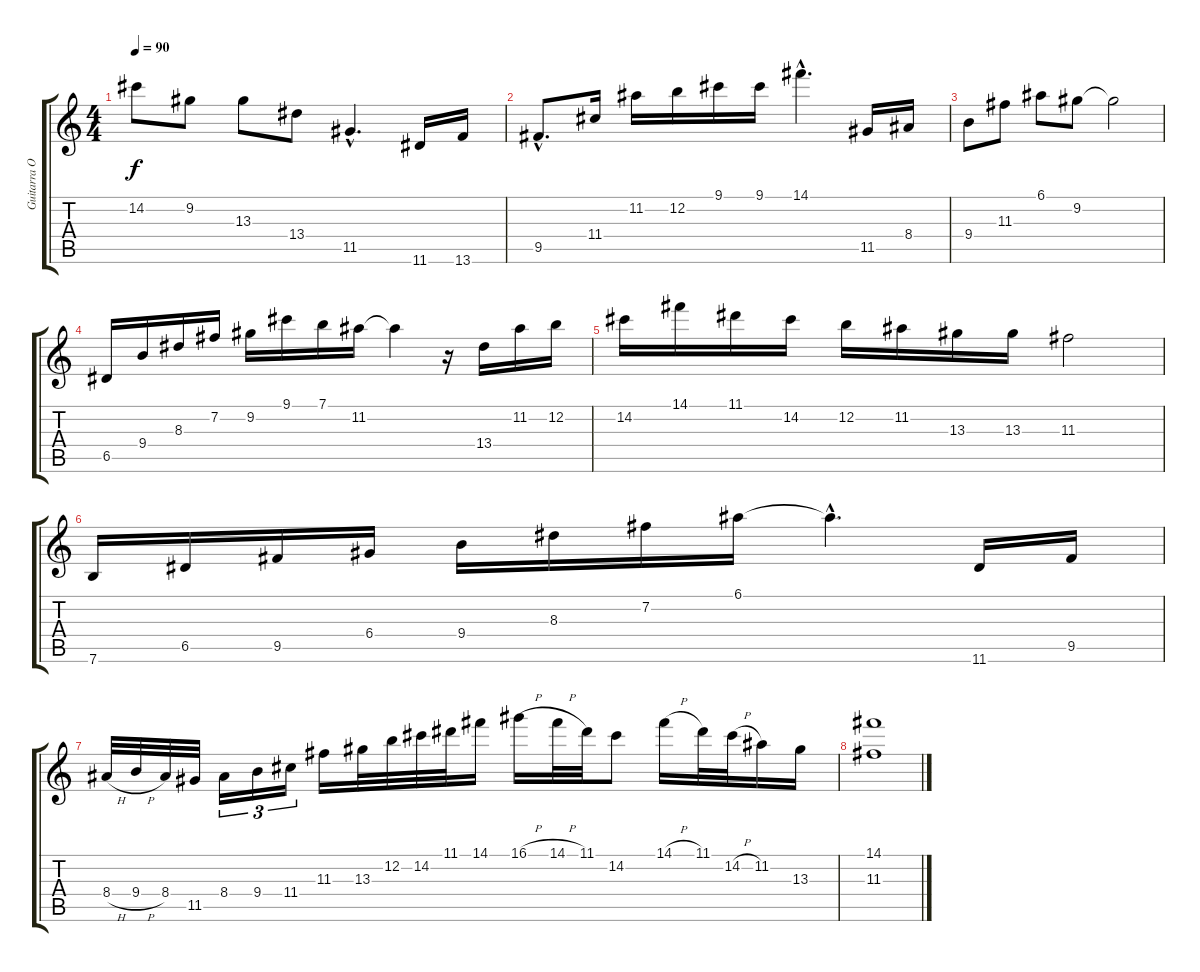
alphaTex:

\track ("Guitarra Overdrive (Solo)" "Guitarra O") {instrument overdrivenguitar}
\staff {score tabs}
\tuning (E4 B3 G3 D3 A2 E2) {hide}
\ts (4 4)
\tempo 90
\clef g2
\ks c
14.2{t}.8{dy f} 9.2.8 13.3.8 13.4.8 11.5{hac}.4{d} 11.6.16 13.6.16 |
9.5{hac}.8{d} 11.4.16 11.2.16 12.2.16 9.1.16 9.1.16 14.1{hac}.4{d} 11.5.16 8.4.16 |
9.4.8 11.3.8 6.1.8 9.2.8 9.2{t}.2 |
6.5.16 9.4.16 8.3.16 7.2.16 9.2.16 9.1.16 7.1.16 11.2.16 11.2{t}.4 r.16 13.4.16 11.2.16 12.2.16 |
14.2.16 14.1.16 11.1.16 14.2.16 12.2.16 11.2.16 13.3.16 13.3.16 11.3.2 |
7.6.16 6.5.16 9.5.16 6.4.16 9.4.16 8.3.16 7.2.16 6.1.16 6.1{hac t}.4{d} 11.6.16 9.5.16 |
8.4{h}.32 9.4{h}.32 8.4.32 11.5.32 8.4.16{tu (3 2)} 9.4.16{tu (3 2)} 11.4.16{tu (3 2)} 11.3.16 13.3.32 12.2.32 14.2.32 11.1.32 14.1.16 16.1{h}.16 14.1{h}.32 11.1.32 14.2.8 14.1{h}.16 11.1.32 14.2{h}.32 11.2.16 13.3.16 |
(14.1 11.3).1
